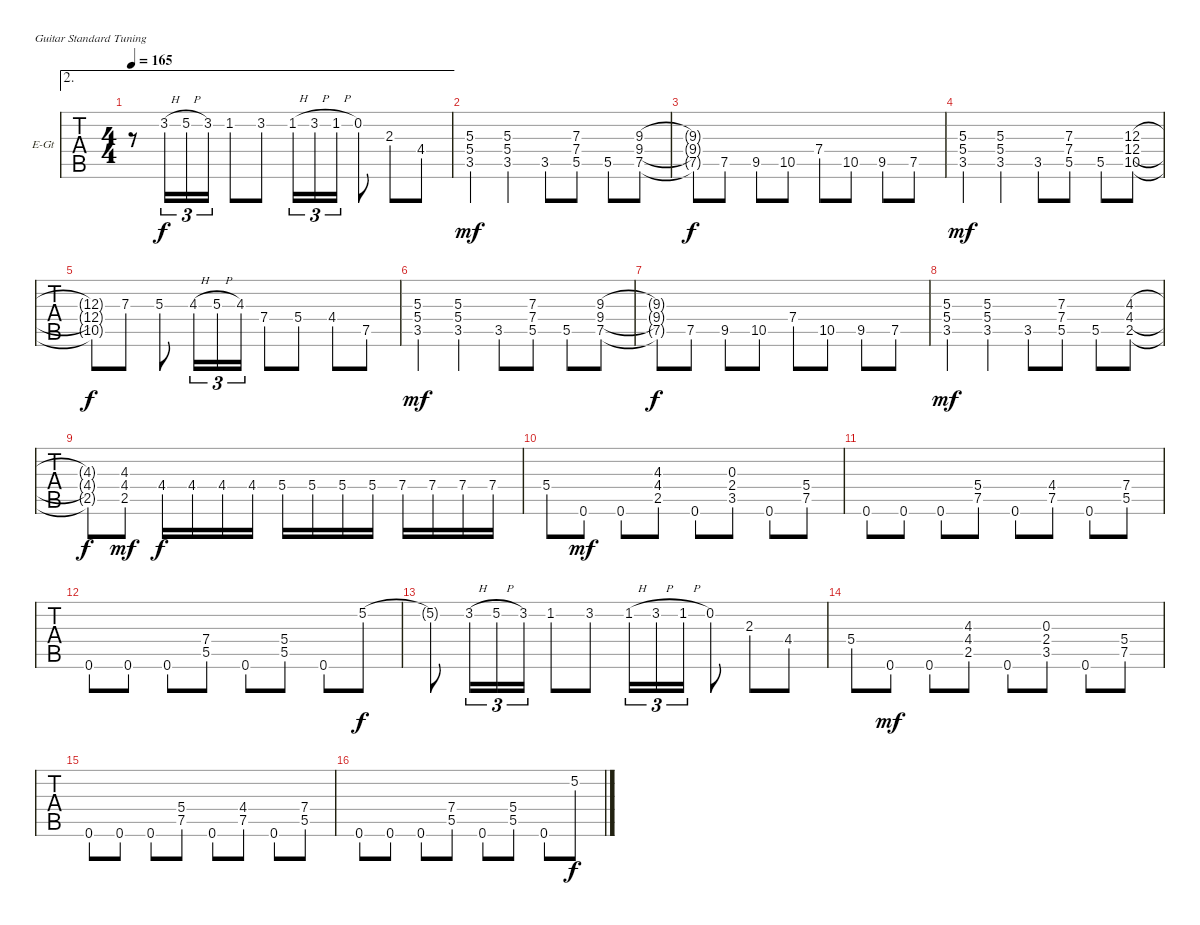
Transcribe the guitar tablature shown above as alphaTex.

\bracketExtendMode groupsimilarinstruments
\firstSystemTrackNameOrientation horizontal
\otherSystemsTrackNameOrientation horizontal
\track ("Guitar 1 (Lead)" "E-Gt") {instrument distortionguitar}
\staff {tabs}
\tuning (E4 B3 G3 D3 A2 E2)
\ae 2
\ts (4 4)
\tempo 165
\clef g2
\ks c
r.8{dy f} 3.2{h}.16{tu (3 2)} 5.2{h}.16{tu (3 2)} 3.2.16{tu (3 2)} 1.2.8 3.2.8 1.2{h}.16{tu (3 2)} 3.2{h}.16{tu (3 2)} 1.2{h}.16{tu (3 2)} 0.2.8 2.3.8 4.4.8 |
(5.3 5.4 3.5).4{dy mf} (5.3 5.4 3.5).4 3.5.8 (7.3 7.4 5.5).8 5.5.8 (9.3 9.4 7.5).8 |
(9.3{t} 9.4{t} 7.5{t}).8{dy f} 7.5.8 9.5.8 10.5.8 7.4.8 10.5.8 9.5.8 7.5.8 |
(5.3 5.4 3.5).4{dy mf} (5.3 5.4 3.5).4 3.5.8 (7.3 7.4 5.5).8 5.5.8 (12.3 12.4 10.5).8 |
(12.3{t} 12.4{t} 10.5{t}).8{dy f} 7.3.8 5.3.8 4.3{h}.16{tu (3 2)} 5.3{h}.16{tu (3 2)} 4.3.16{tu (3 2)} 7.4.8 5.4.8 4.4.8 7.5.8 |
(5.3 5.4 3.5).4{dy mf} (5.3 5.4 3.5).4 3.5.8 (7.3 7.4 5.5).8 5.5.8 (9.3 9.4 7.5).8 |
(9.3{t} 9.4{t} 7.5{t}).8{dy f} 7.5.8 9.5.8 10.5.8 7.4.8 10.5.8 9.5.8 7.5.8 |
(5.3 5.4 3.5).4{dy mf} (5.3 5.4 3.5).4 3.5.8 (7.3 7.4 5.5).8 5.5.8 (4.3 4.4 2.5).8 |
(4.3{t} 4.4{t} 2.5{t}).8{dy f} (4.3 4.4 2.5).8{dy mf} 4.4.16{dy f} 4.4.16 4.4.16 4.4.16 5.4.16 5.4.16 5.4.16 5.4.16 7.4.16 7.4.16 7.4.16 7.4.16 |
5.4.8 0.6.8{dy mf} 0.6.8 (4.3 4.4 2.5).8 0.6.8 (0.3 2.4 3.5).8 0.6.8 (5.4 7.5).8 |
0.6.8 0.6.8 0.6.8 (5.4 7.5).8 0.6.8 (4.4 7.5).8 0.6.8 (7.4 5.5).8 |
0.6.8 0.6.8 0.6.8 (7.4 5.5).8 0.6.8 (5.4 5.5).8 0.6.8 5.2.8{dy f} |
5.2{t}.8 3.2{h}.16{tu (3 2)} 5.2{h}.16{tu (3 2)} 3.2.16{tu (3 2)} 1.2.8 3.2.8 1.2{h}.16{tu (3 2)} 3.2{h}.16{tu (3 2)} 1.2{h}.16{tu (3 2)} 0.2.8 2.3.8 4.4.8 |
5.4.8 0.6.8{dy mf} 0.6.8 (4.3 4.4 2.5).8 0.6.8 (0.3 2.4 3.5).8 0.6.8 (5.4 7.5).8 |
0.6.8 0.6.8 0.6.8 (5.4 7.5).8 0.6.8 (4.4 7.5).8 0.6.8 (7.4 5.5).8 |
0.6.8 0.6.8 0.6.8 (7.4 5.5).8 0.6.8 (5.4 5.5).8 0.6.8 5.2.8{dy f}
